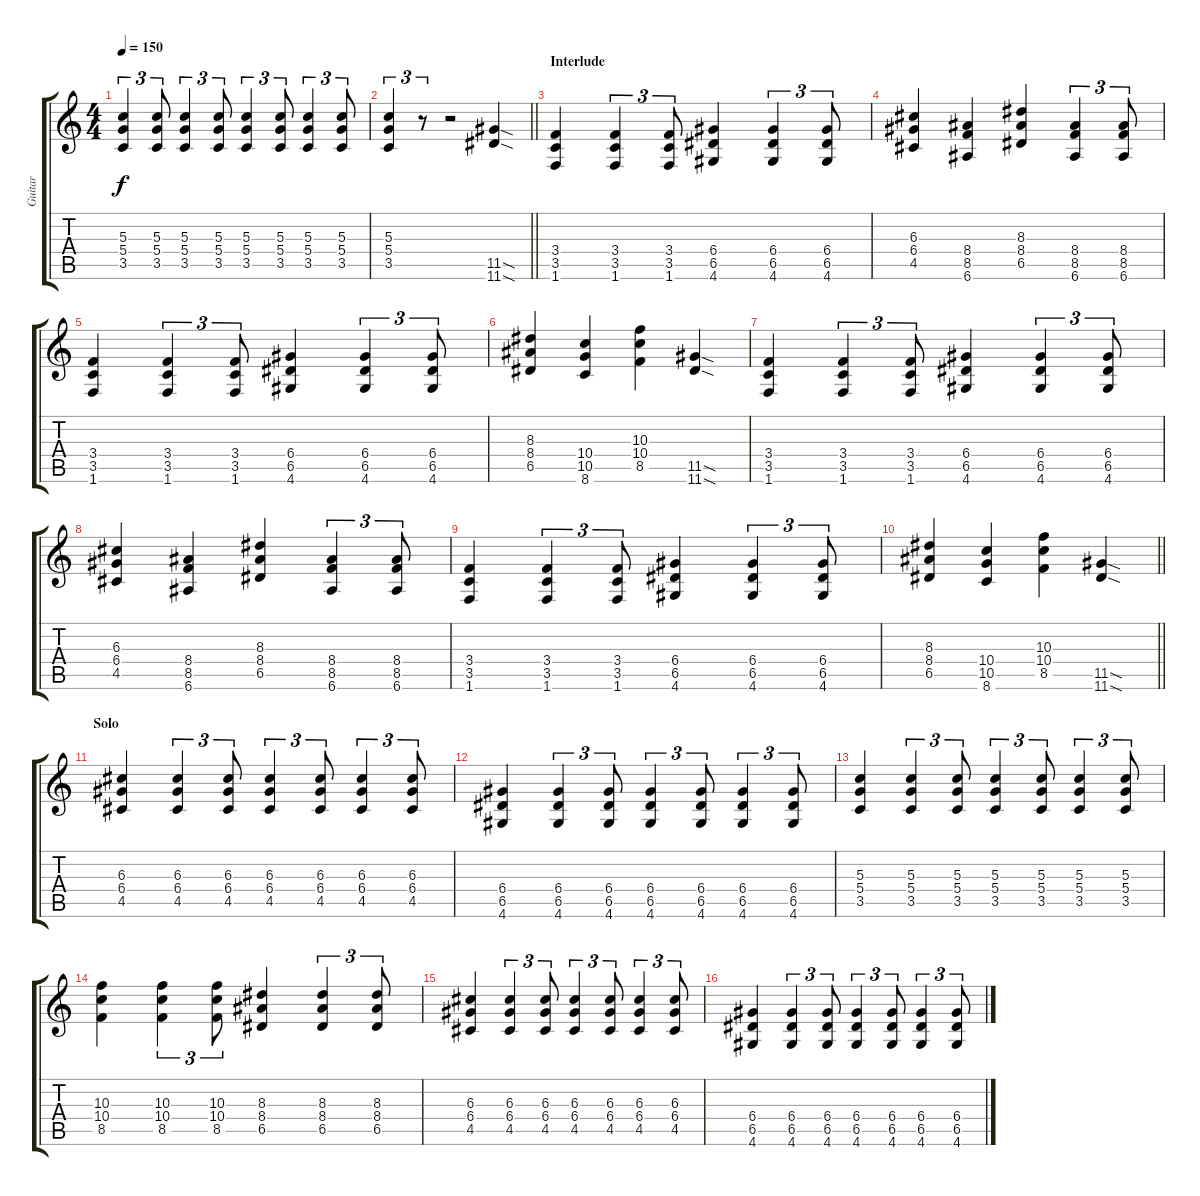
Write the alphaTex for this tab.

\track ("Guitar" "Guitar") {instrument distortionguitar}
\staff {score tabs}
\tuning (E4 B3 G3 D3 A2 E2) {hide}
\ts (4 4)
\tempo 150
\clef g2
\ks c
(5.3 5.4 3.5).4{tu (3 2) dy f} (5.3 5.4 3.5).8{tu (3 2)} (5.3 5.4 3.5).4{tu (3 2)} (5.3 5.4 3.5).8{tu (3 2)} (5.3 5.4 3.5).4{tu (3 2)} (5.3 5.4 3.5).8{tu (3 2)} (5.3 5.4 3.5).4{tu (3 2)} (5.3 5.4 3.5).8{tu (3 2)} |
\barLineRight lightlight
(5.3 5.4 3.5).4{tu (3 2)} r.8{tu (3 2)} r.2 (11.5{sod} 11.6{sod}).4 |
\section ("" "Interlude")
(3.4 3.5 1.6).4 (3.4 3.5 1.6).4{tu (3 2)} (3.4 3.5 1.6).8{tu (3 2)} (6.4 6.5 4.6).4 (6.4 6.5 4.6).4{tu (3 2)} (6.4 6.5 4.6).8{tu (3 2)} |
(6.3 6.4 4.5).4 (8.4 8.5 6.6).4 (8.3 8.4 6.5).4 (8.4 8.5 6.6).4{tu (3 2)} (8.4 8.5 6.6).8{tu (3 2)} |
(3.4 3.5 1.6).4 (3.4 3.5 1.6).4{tu (3 2)} (3.4 3.5 1.6).8{tu (3 2)} (6.4 6.5 4.6).4 (6.4 6.5 4.6).4{tu (3 2)} (6.4 6.5 4.6).8{tu (3 2)} |
(8.3 8.4 6.5).4 (10.4 10.5 8.6).4 (10.3 10.4 8.5).4 (11.5{sod} 11.6{sod}).4 |
(3.4 3.5 1.6).4 (3.4 3.5 1.6).4{tu (3 2)} (3.4 3.5 1.6).8{tu (3 2)} (6.4 6.5 4.6).4 (6.4 6.5 4.6).4{tu (3 2)} (6.4 6.5 4.6).8{tu (3 2)} |
(6.3 6.4 4.5).4 (8.4 8.5 6.6).4 (8.3 8.4 6.5).4 (8.4 8.5 6.6).4{tu (3 2)} (8.4 8.5 6.6).8{tu (3 2)} |
(3.4 3.5 1.6).4 (3.4 3.5 1.6).4{tu (3 2)} (3.4 3.5 1.6).8{tu (3 2)} (6.4 6.5 4.6).4 (6.4 6.5 4.6).4{tu (3 2)} (6.4 6.5 4.6).8{tu (3 2)} |
\barLineRight lightlight
(8.3 8.4 6.5).4 (10.4 10.5 8.6).4 (10.3 10.4 8.5).4 (11.5{sod} 11.6{sod}).4 |
\section ("" "Solo")
(6.3 6.4 4.5).4 (6.3 6.4 4.5).4{tu (3 2)} (6.3 6.4 4.5).8{tu (3 2)} (6.3 6.4 4.5).4{tu (3 2)} (6.3 6.4 4.5).8{tu (3 2)} (6.3 6.4 4.5).4{tu (3 2)} (6.3 6.4 4.5).8{tu (3 2)} |
(6.4 6.5 4.6).4 (6.4 6.5 4.6).4{tu (3 2)} (6.4 6.5 4.6).8{tu (3 2)} (6.4 6.5 4.6).4{tu (3 2)} (6.4 6.5 4.6).8{tu (3 2)} (6.4 6.5 4.6).4{tu (3 2)} (6.4 6.5 4.6).8{tu (3 2)} |
(5.3 5.4 3.5).4 (5.3 5.4 3.5).4{tu (3 2)} (5.3 5.4 3.5).8{tu (3 2)} (5.3 5.4 3.5).4{tu (3 2)} (5.3 5.4 3.5).8{tu (3 2)} (5.3 5.4 3.5).4{tu (3 2)} (5.3 5.4 3.5).8{tu (3 2)} |
(10.3 10.4 8.5).4 (10.3 10.4 8.5).4{tu (3 2)} (10.3 10.4 8.5).8{tu (3 2)} (8.3 8.4 6.5).4 (8.3 8.4 6.5).4{tu (3 2)} (8.3 8.4 6.5).8{tu (3 2)} |
(6.3 6.4 4.5).4 (6.3 6.4 4.5).4{tu (3 2)} (6.3 6.4 4.5).8{tu (3 2)} (6.3 6.4 4.5).4{tu (3 2)} (6.3 6.4 4.5).8{tu (3 2)} (6.3 6.4 4.5).4{tu (3 2)} (6.3 6.4 4.5).8{tu (3 2)} |
(6.4 6.5 4.6).4 (6.4 6.5 4.6).4{tu (3 2)} (6.4 6.5 4.6).8{tu (3 2)} (6.4 6.5 4.6).4{tu (3 2)} (6.4 6.5 4.6).8{tu (3 2)} (6.4 6.5 4.6).4{tu (3 2)} (6.4 6.5 4.6).8{tu (3 2)}
